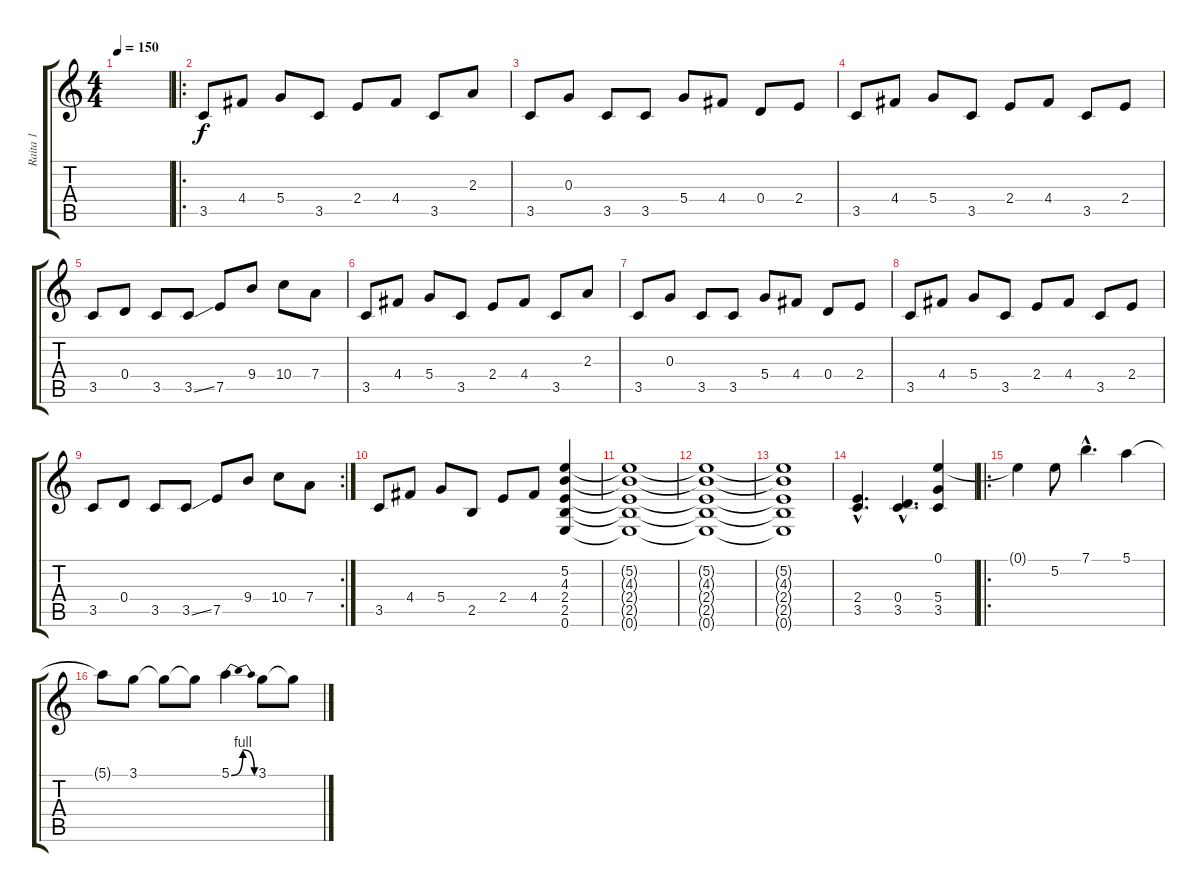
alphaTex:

\track ("Raita 1" "Raita 1") {instrument distortionguitar}
\staff {score tabs}
\tuning (E4 B3 G3 D3 A2 E2) {hide}
\ts (4 4)
\tempo 150
\clef g2
\ks c
|
\ro
3.5.8 4.4.8 5.4.8 3.5.8 2.4.8 4.4.8 3.5.8 2.3.8 |
3.5.8 0.3.8 3.5.8 3.5.8 5.4.8 4.4.8 0.4.8 2.4.8 |
3.5.8 4.4.8 5.4.8 3.5.8 2.4.8 4.4.8 3.5.8 2.4.8 |
3.5.8 0.4.8 3.5.8 3.5{ss}.8 7.5.8 9.4.8 10.4.8 7.4.8 |
3.5.8 4.4.8 5.4.8 3.5.8 2.4.8 4.4.8 3.5.8 2.3.8 |
3.5.8 0.3.8 3.5.8 3.5.8 5.4.8 4.4.8 0.4.8 2.4.8 |
3.5.8 4.4.8 5.4.8 3.5.8 2.4.8 4.4.8 3.5.8 2.4.8 |
\rc 2
3.5.8 0.4.8 3.5.8 3.5{ss}.8 7.5.8 9.4.8 10.4.8 7.4.8 |
3.5.8 4.4.8 5.4.8 2.5.8 2.4.8 4.4.8 (5.2 4.3 2.4 2.5 0.6).4 |
(5.2{t} 4.3{t} 2.4{t} 2.5{t} 0.6{t}).1 |
(5.2{t} 4.3{t} 2.4{t} 2.5{t} 0.6{t}).1 |
(5.2{t} 4.3{t} 2.4{t} 2.5{t} 0.6{t}).1 |
(2.4{hac} 3.5{hac}).4{d} (0.4{hac} 3.5{hac}).4{d} (0.1 5.4 3.5).4 |
\ro
0.1{t}.4 5.2.8 7.1{hac}.4{d} 5.1.4 |
5.1{t}.8 3.1.8 3.1{t}.8 3.1{t}.8 5.1{be (bendrelease 0 0 30 4 30 4 60 0)}.4 3.1.8 3.1{t}.8
